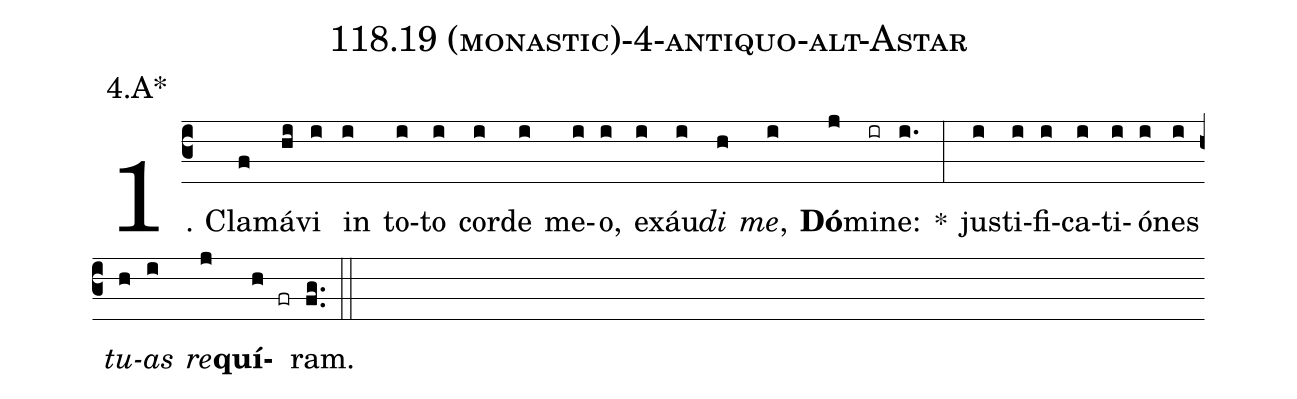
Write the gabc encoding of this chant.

name: 118.19 (monastic)-4-antiquo-alt-Astar;
annotation: 4.A*;
%%
(c3)1. Cla(f)má(hi)vi(i) in(i) to(i)to(i) cor(i)de(i) me(i)o,(i) ex(i)áu(i)<i>di</i>(h) <i>me</i>,(i) <b>Dó</b>(j)mi(ir)ne:(i.) *(:) jus(i)ti(i)fi(i)ca(i)ti(i)ó(i)nes(i) <i>tu</i>(h)<i>as</i>(i) <i>re</i>(j)<b>quí</b>(h fr)ram.(fg..) (::)
